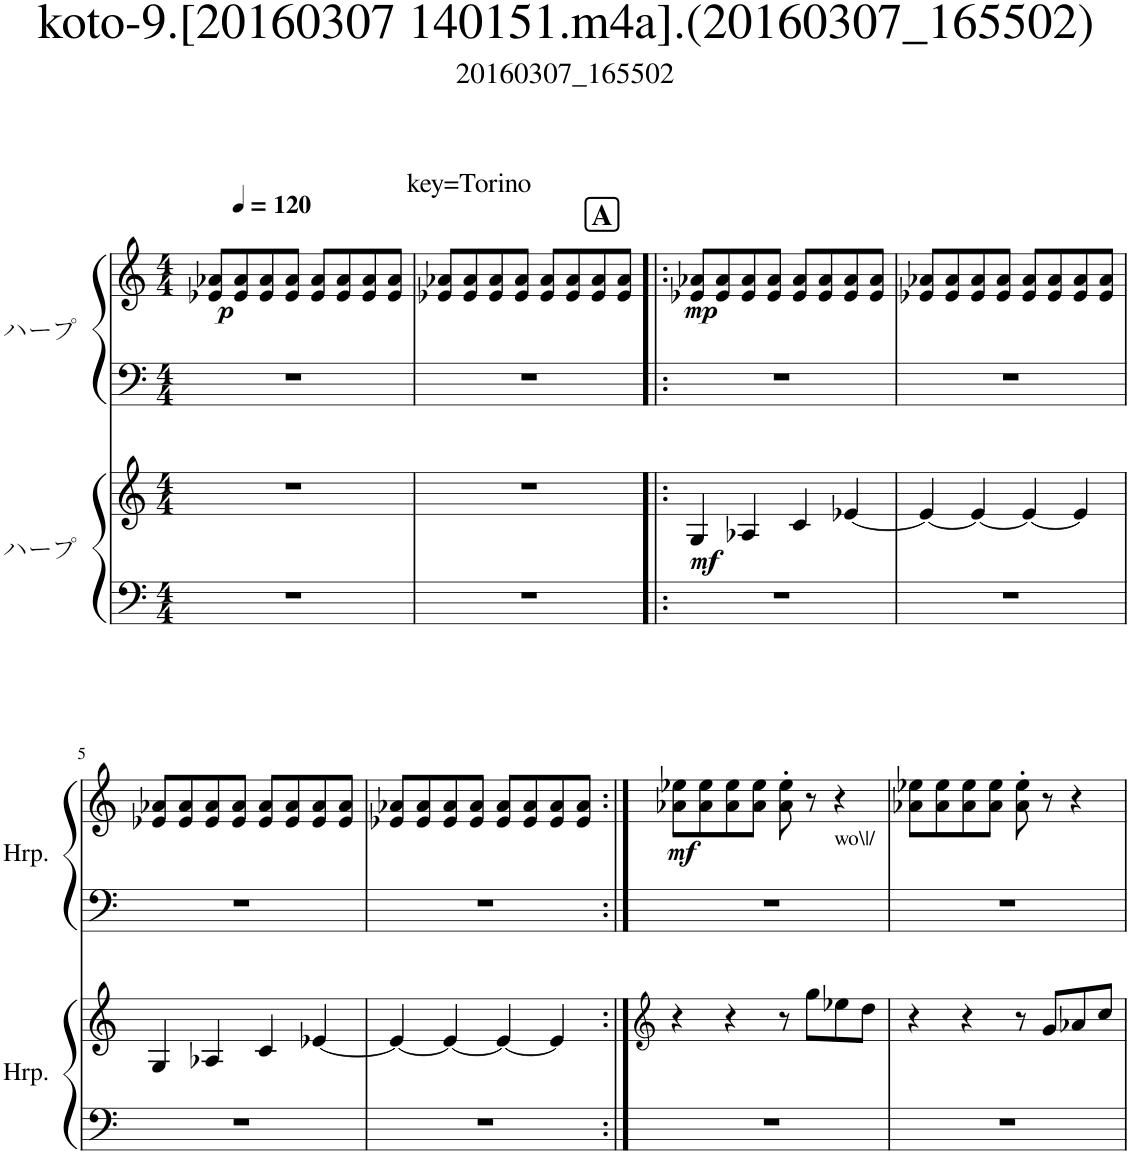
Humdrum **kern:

**kern	**kern	**dynam	**kern	**kern	**dynam
*part2	*part2	*part2	*part1	*part1	*part1
*staff4	*staff3	*staff3/4	*staff2	*staff1	*staff1/2
*I"ハープ	*	*	*I"ハープ	*	*
*clefF4	*clefG2	*	*clefF4	*clefG2	*
*k[]	*k[]	*	*k[]	*k[]	*
*M4/4	*M4/4	*	*M4/4	*M4/4	*
*MM120	*MM120	*	*MM120	*MM120	*
=1	=1	=1	=1	=1	=1
!	!	!	!	!LO:TX:a:t=key=Torino	!
!	!	!	!	!	!LO:DY:b
1r	1r	.	1r	8e-X/ 8a-X/L	p
.	.	.	.	8e-/ 8a-/	.
.	.	.	.	8e-/ 8a-/	.
.	.	.	.	8e-/ 8a-/J	.
.	.	.	.	8e-/ 8a-/L	.
.	.	.	.	8e-/ 8a-/	.
.	.	.	.	8e-/ 8a-/	.
.	.	.	.	8e-/ 8a-/J	.
=2	=2	=2	=2	=2	=2
1r	1r	.	1r	8e-X/ 8a-X/L	.
.	.	.	.	8e-/ 8a-/	.
.	.	.	.	8e-/ 8a-/	.
.	.	.	.	8e-/ 8a-/J	.
.	.	.	.	8e-/ 8a-/L	.
.	.	.	.	8e-/ 8a-/	.
.	.	.	.	8e-/ 8a-/	.
.	.	.	.	8e-/ 8a-/J	.
!!LO:REH:place=s1:a:B:cj:fs=14:t=A
=3!|:	=3!|:	=3!|:	=3!|:	=3!|:	=3!|:
!	!	!LO:DY:b	!	!	!LO:DY:b
1r	4G/	mf	1r	8e-X/ 8a-X/L	mp
.	.	.	.	8e-/ 8a-/	.
.	4A-X/	.	.	8e-/ 8a-/	.
.	.	.	.	8e-/ 8a-/J	.
.	4c/	.	.	8e-/ 8a-/L	.
.	.	.	.	8e-/ 8a-/	.
.	[4e-X/	.	.	8e-/ 8a-/	.
.	.	.	.	8e-/ 8a-/J	.
=4	=4	=4	=4	=4	=4
1r	4e-/_	.	1r	8e-X/ 8a-X/L	.
.	.	.	.	8e-/ 8a-/	.
.	4e-/_	.	.	8e-/ 8a-/	.
.	.	.	.	8e-/ 8a-/J	.
.	4e-/_	.	.	8e-/ 8a-/L	.
.	.	.	.	8e-/ 8a-/	.
.	4e-/]	.	.	8e-/ 8a-/	.
.	.	.	.	8e-/ 8a-/J	.
!!LO:LB:g=z
=5	=5	=5	=5	=5	=5
1r	4G/	.	1r	8e-X/ 8a-X/L	.
.	.	.	.	8e-/ 8a-/	.
.	4A-X/	.	.	8e-/ 8a-/	.
.	.	.	.	8e-/ 8a-/J	.
.	4c/	.	.	8e-/ 8a-/L	.
.	.	.	.	8e-/ 8a-/	.
.	[4e-X/	.	.	8e-/ 8a-/	.
.	.	.	.	8e-/ 8a-/J	.
=6	=6	=6	=6	=6	=6
1r	4e-/_	.	1r	8e-X/ 8a-X/L	.
.	.	.	.	8e-/ 8a-/	.
.	4e-/_	.	.	8e-/ 8a-/	.
.	.	.	.	8e-/ 8a-/J	.
.	4e-/_	.	.	8e-/ 8a-/L	.
.	.	.	.	8e-/ 8a-/	.
.	4e-/]	.	.	8e-/ 8a-/	.
.	.	.	.	8e-/ 8a-/J	.
=7:|!	=7:|!	=7:|!	=7:|!	=7:|!	=7:|!
*	*clefG2	*	*	*	*
!	!	!	!	!	!LO:DY:b
*	*	*	*	*^	*
1r	4r	.	1r	8a-X\ 8ee-X\L	2..ryy	mf
.	.	.	.	8a-\ 8ee-\	.	.
.	4r	.	.	8a-\ 8ee-\	.	.
.	.	.	.	8a-\ 8ee-\J	.	.
.	8r	.	.	8a-\' 8ee-\'	.	.
.	8gg\L	.	.	8r	.	.
.	8ee-X\	.	.	4r	.	.
!	!	!	!	!	!LO:TX:b:t=wo\|/	!
.	8dd\J	.	.	.	8ryy	.
*	*	*	*	*v	*v	*
=8	=8	=8	=8	=8	=8
1r	4r	.	1r	8a-X\ 8ee-X\L	.
.	.	.	.	8a-\ 8ee-\	.
.	4r	.	.	8a-\ 8ee-\	.
.	.	.	.	8a-\ 8ee-\J	.
.	8r	.	.	8a-\' 8ee-\'	.
.	8g/L	.	.	8r	.
.	8a-X/	.	.	4r	.
.	8cc/J	.	.	.	.
=	=	=	=	=	=
*-	*-	*-	*-	*-	*-
